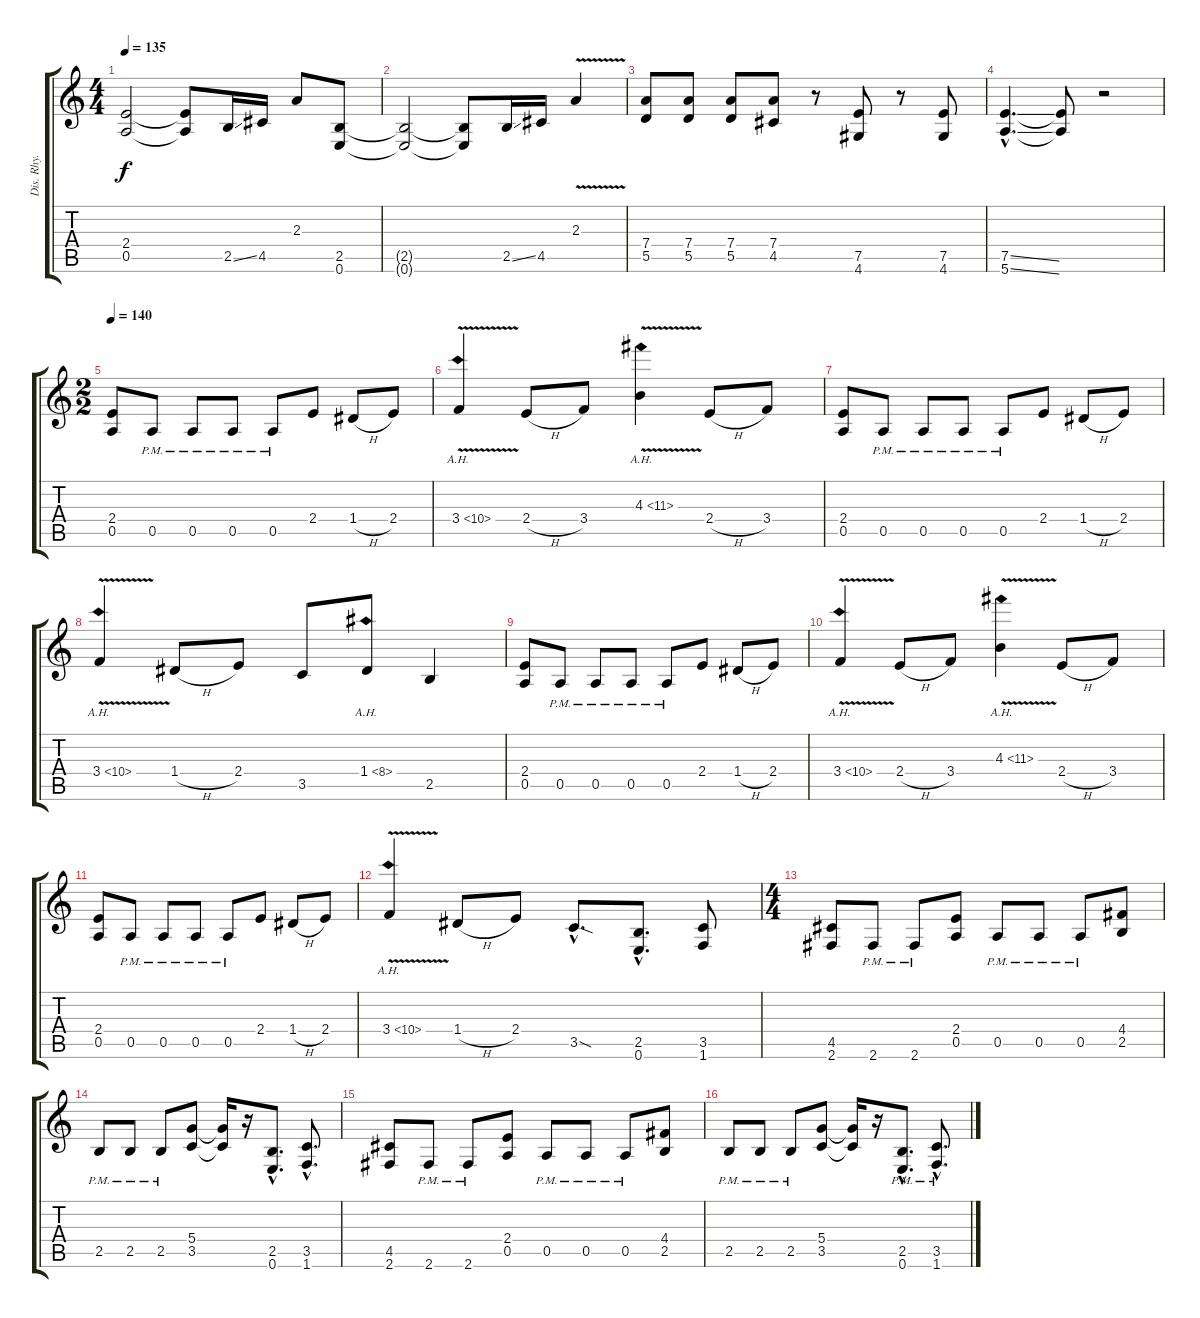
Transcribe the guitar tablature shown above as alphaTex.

\track ("Dis. Rhy." "Dis. Rhy.") {instrument distortionguitar}
\staff {score tabs}
\tuning (E4 B3 G3 D3 A2 E2) {hide}
\ts (4 4)
\tempo 135
\clef g2
\ks c
(2.4{t} 0.5{t}).2{dy f} (2.4{t} 0.5{t}).8 2.5{ss}.16 4.5.16 2.3.8 (2.5 0.6).8 |
(2.5{t} 0.6{t}).2 (2.5{t} 0.6{t}).8 2.5{ss}.16 4.5.16 2.3{v}.4 |
(7.4 5.5).8 (7.4 5.5).8 (7.4 5.5).8 (7.4 4.5).8 r.8 (7.5 4.6).8 r.8 (7.5 4.6).8 |
(7.5{ss hac} 5.6{ss hac}).4{d} (7.5{t} 5.6{t}).8 r.2 |
\ts (2 2)
\tempo 140
(2.4 0.5).8 0.5{pm}.8 0.5{pm}.8 0.5{pm}.8 0.5{pm}.8 2.4.8 1.4{h}.8 2.4.8 |
3.4{ah 7 v}.4 2.4{h}.8 3.4.8 4.3{ah 7 v}.4 2.4{h}.8 3.4.8 |
(2.4 0.5).8 0.5{pm}.8 0.5{pm}.8 0.5{pm}.8 0.5{pm}.8 2.4.8 1.4{h}.8 2.4.8 |
3.4{ah 7 v}.4 1.4{h}.8 2.4.8 3.5.8 1.4{ah 7}.8 2.5.4 |
(2.4 0.5).8 0.5{pm}.8 0.5{pm}.8 0.5{pm}.8 0.5{pm}.8 2.4.8 1.4{h}.8 2.4.8 |
3.4{ah 7 v}.4 2.4{h}.8 3.4.8 4.3{ah 7 v}.4 2.4{h}.8 3.4.8 |
(2.4 0.5).8 0.5{pm}.8 0.5{pm}.8 0.5{pm}.8 0.5{pm}.8 2.4.8 1.4{h}.8 2.4.8 |
3.4{ah 7 v}.4 1.4{h}.8 2.4.8 3.5{sod hac}.8{d} (2.5{hac} 0.6{hac}).8{d} (3.5 1.6).8 |
\ts (4 4)
(4.5 2.6).8 2.6{pm}.8 2.6{pm}.8 (2.4 0.5).8 0.5{pm}.8 0.5{pm}.8 0.5{pm}.8 (4.4 2.5).8 |
2.5{pm}.8 2.5{pm}.8 2.5{pm}.8 (5.4 3.5).8 (5.4{t} 3.5{t}).16 r.16 (2.5{hac} 0.6{hac}).8{d} (3.5{hac} 1.6{hac}).8{d} |
(4.5 2.6).8 2.6{pm}.8 2.6{pm}.8 (2.4 0.5).8 0.5{pm}.8 0.5{pm}.8 0.5{pm}.8 (4.4 2.5).8 |
2.5{pm}.8 2.5{pm}.8 2.5{pm}.8 (5.4 3.5).8 (5.4{t} 3.5{t}).16 r.16 (2.5{hac pm} 0.6{hac pm}).8{d} (3.5{hac pm} 1.6{hac pm}).8{d}
